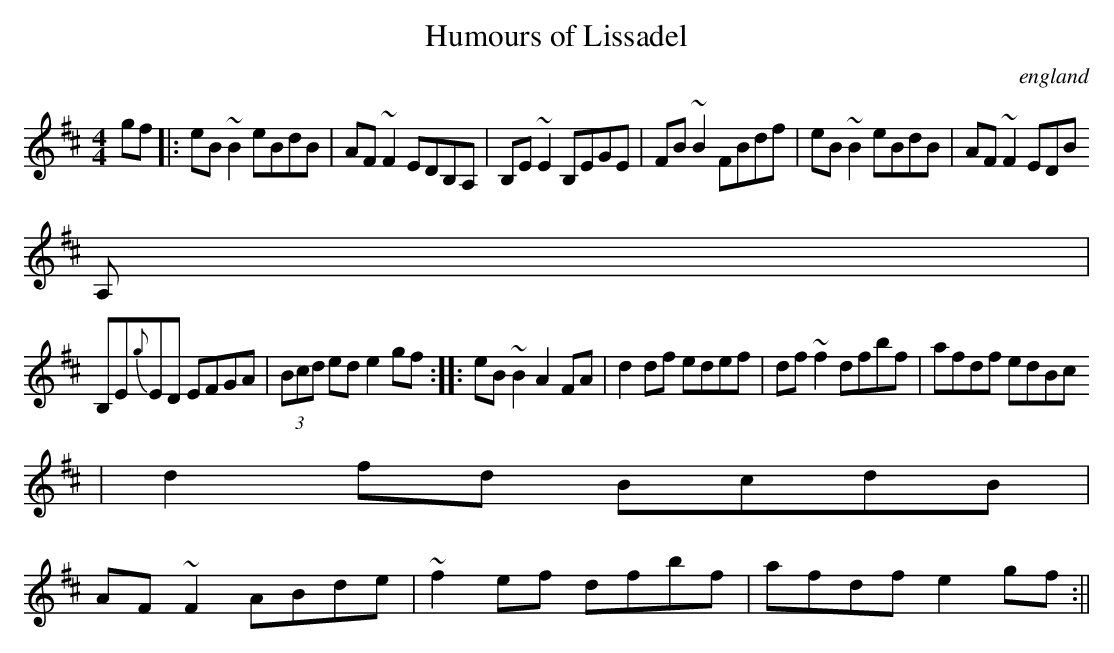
X:1
T:Humours of Lissadel
O:england
M:4/4
L:1/8
K:EDor
gf|:eB~B2 eBdB|AF~F2 EDB,A,|B,E~E2 B,EGE|FB~B2 FBdf|eB~B2 eBdB|AF~F2 EDB
,A,|
B,E{g}ED EFGA|(3Bcd ed e2gf:|:eB~B2 A2FA|d2 df edef|df~f2 dfbf|afdf edBc
|d2 fd BcdB|
AF~F2 ABde|~f2ef dfbf|afdf e2gf:||
